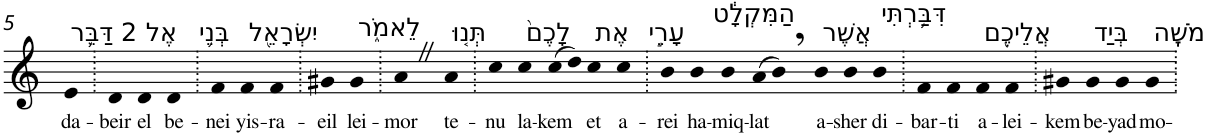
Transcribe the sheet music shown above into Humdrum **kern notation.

**kern	**text
*part1	*part1
*staff1	*staff1
*I"Piano	*
*I'Pno	*
!!LO:PB:g=z
*clefG2	*
*k[]	*
=5	=5
!LO:TX:a:t=2 דַּבֵּ֛ר	!
!	!LO:LY:b
4e	da-
=6.	=6.
!	!LO:LY:b
4d	-beir
!LO:TX:a:t=אֶל	!
!	!LO:LY:b
4d	el
!LO:TX:a:t=בְּנֵ֥י	!
!	!LO:LY:b
4d	be-
=7.	=7.
!	!LO:LY:b
4f	-nei
!LO:TX:a:t=יִשְׂרָאֵ֖ל	!
!	!LO:LY:b
4f	yis-
!	!LO:LY:b
4f	-ra-
=8.	=8.
!	!LO:LY:b
4g#X	-eil
!LO:TX:a:t=לֵאמֹ֑ר	!
!	!LO:LY:b
4g#	lei-
=9.	=9.
!	!LO:LY:b
4aZ	-mor
!LO:TX:a:t=תְּנ֤וּ	!
!	!LO:LY:b
4a	te-
=10.	=10.
!	!LO:LY:b
4cc	-nu
!LO:TX:a:t=לָכֶם֙	!
!	!LO:LY:b
4cc	la-
!	!LO:LY:b
(>8cc	-kem
8dd)	.
!LO:TX:a:t=אֶת	!
!	!LO:LY:b
4cc	et
!LO:TX:a:t=עָרֵ֣י	!
!	!LO:LY:b
4cc	a-
=11.	=11.
!	!LO:LY:b
4b	-rei
!LO:TX:a:t=הַמִּקְלָ֔ט	!
!	!LO:LY:b
4b	ha-
!	!LO:LY:b
4b	-miq-
!	!LO:LY:b
(>8a	-lat
8b,)	.
!LO:TX:a:t=אֲשֶׁר	!
!	!LO:LY:b
4b	a-
!	!LO:LY:b
4b	-sher
!LO:TX:a:t=דִּבַּ֥רְתִּי	!
!	!LO:LY:b
4b	di-
=12.	=12.
!	!LO:LY:b
4f	-bar-
!	!LO:LY:b
4f	-ti
!LO:TX:a:t=אֲלֵיכֶ֖ם	!
!	!LO:LY:b
4f	a-
!	!LO:LY:b
4f	-lei-
=13.	=13.
!	!LO:LY:b
4g#X	-kem
!LO:TX:a:t=בְּיַד	!
!	!LO:LY:b
4g#	be-
!	!LO:LY:b
4g#	-yad
!LO:TX:a:t=מֹשֶֽׁה	!
!	!LO:LY:b
4g#	mo-
=.	=.
*-	*-
